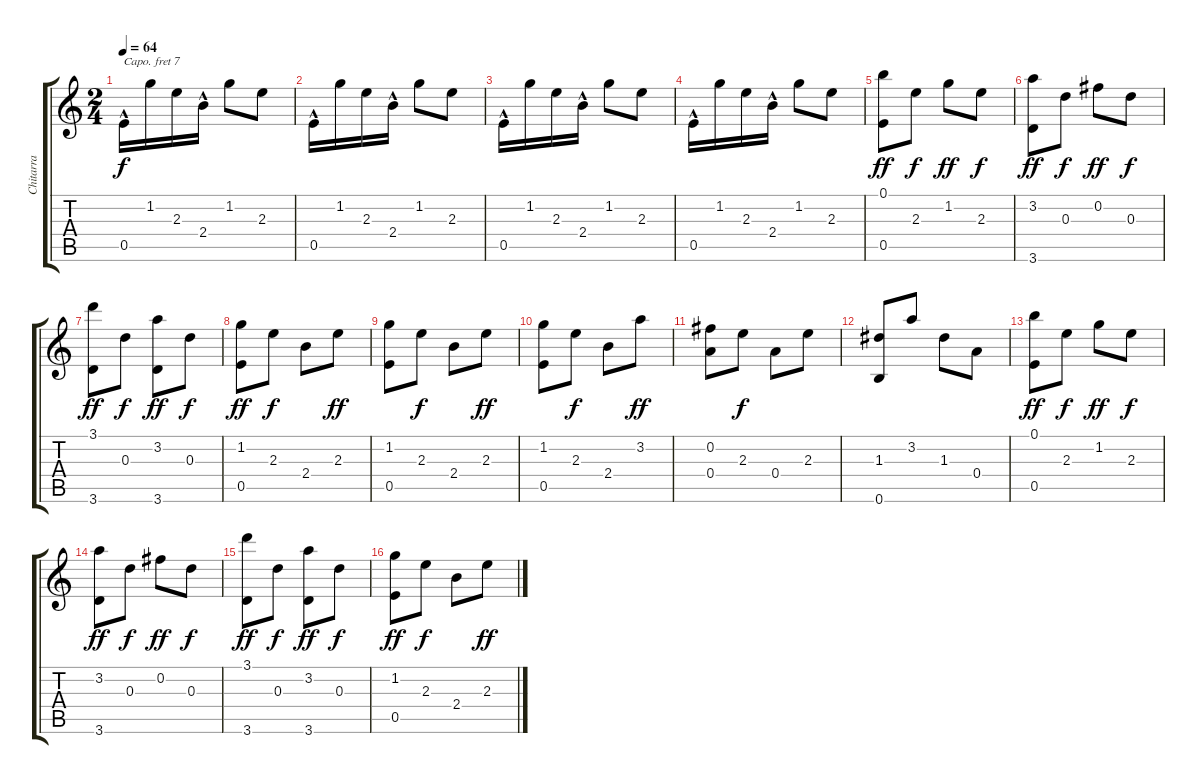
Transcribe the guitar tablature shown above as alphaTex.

\track ("Chitarra" "Chitarra") {instrument acousticguitarnylon}
\staff {score tabs}
\capo 7
\tuning (E4 B3 G3 D3 A2 E2) {hide}
\ts (2 4)
\tempo 64
\clef g2
\ks c
0.5{hac}.16{dy f} 1.2.16 2.3.16 2.4{hac}.16 1.2.8 2.3.8 |
0.5{hac}.16 1.2.16 2.3.16 2.4{hac}.16 1.2.8 2.3.8 |
0.5{hac}.16 1.2.16 2.3.16 2.4{hac}.16 1.2.8 2.3.8 |
0.5{hac}.16 1.2.16 2.3.16 2.4{hac}.16 1.2.8 2.3.8 |
(0.1 0.5).8{dy ff} 2.3.8{dy f} 1.2.8{dy ff} 2.3.8{dy f} |
(3.2 3.6).8{dy ff} 0.3.8{dy f} 0.2.8{dy ff} 0.3.8{dy f} |
(3.1 3.6).8{dy ff} 0.3.8{dy f} (3.2 3.6).8{dy ff} 0.3.8{dy f} |
(1.2 0.5).8{dy ff} 2.3.8{dy f} 2.4.8 2.3.8{dy ff} |
(1.2 0.5).8 2.3.8{dy f} 2.4.8 2.3.8{dy ff} |
(1.2 0.5).8 2.3.8{dy f} 2.4.8 3.2.8{dy ff} |
(0.2 0.4).8 2.3.8{dy f} 0.4.8 2.3.8 |
(1.3 0.6).8 3.2.8 1.3.8 0.4.8 |
(0.1 0.5).8{dy ff} 2.3.8{dy f} 1.2.8{dy ff} 2.3.8{dy f} |
(3.2 3.6).8{dy ff} 0.3.8{dy f} 0.2.8{dy ff} 0.3.8{dy f} |
(3.1 3.6).8{dy ff} 0.3.8{dy f} (3.2 3.6).8{dy ff} 0.3.8{dy f} |
(1.2 0.5).8{dy ff} 2.3.8{dy f} 2.4.8 2.3.8{dy ff}
